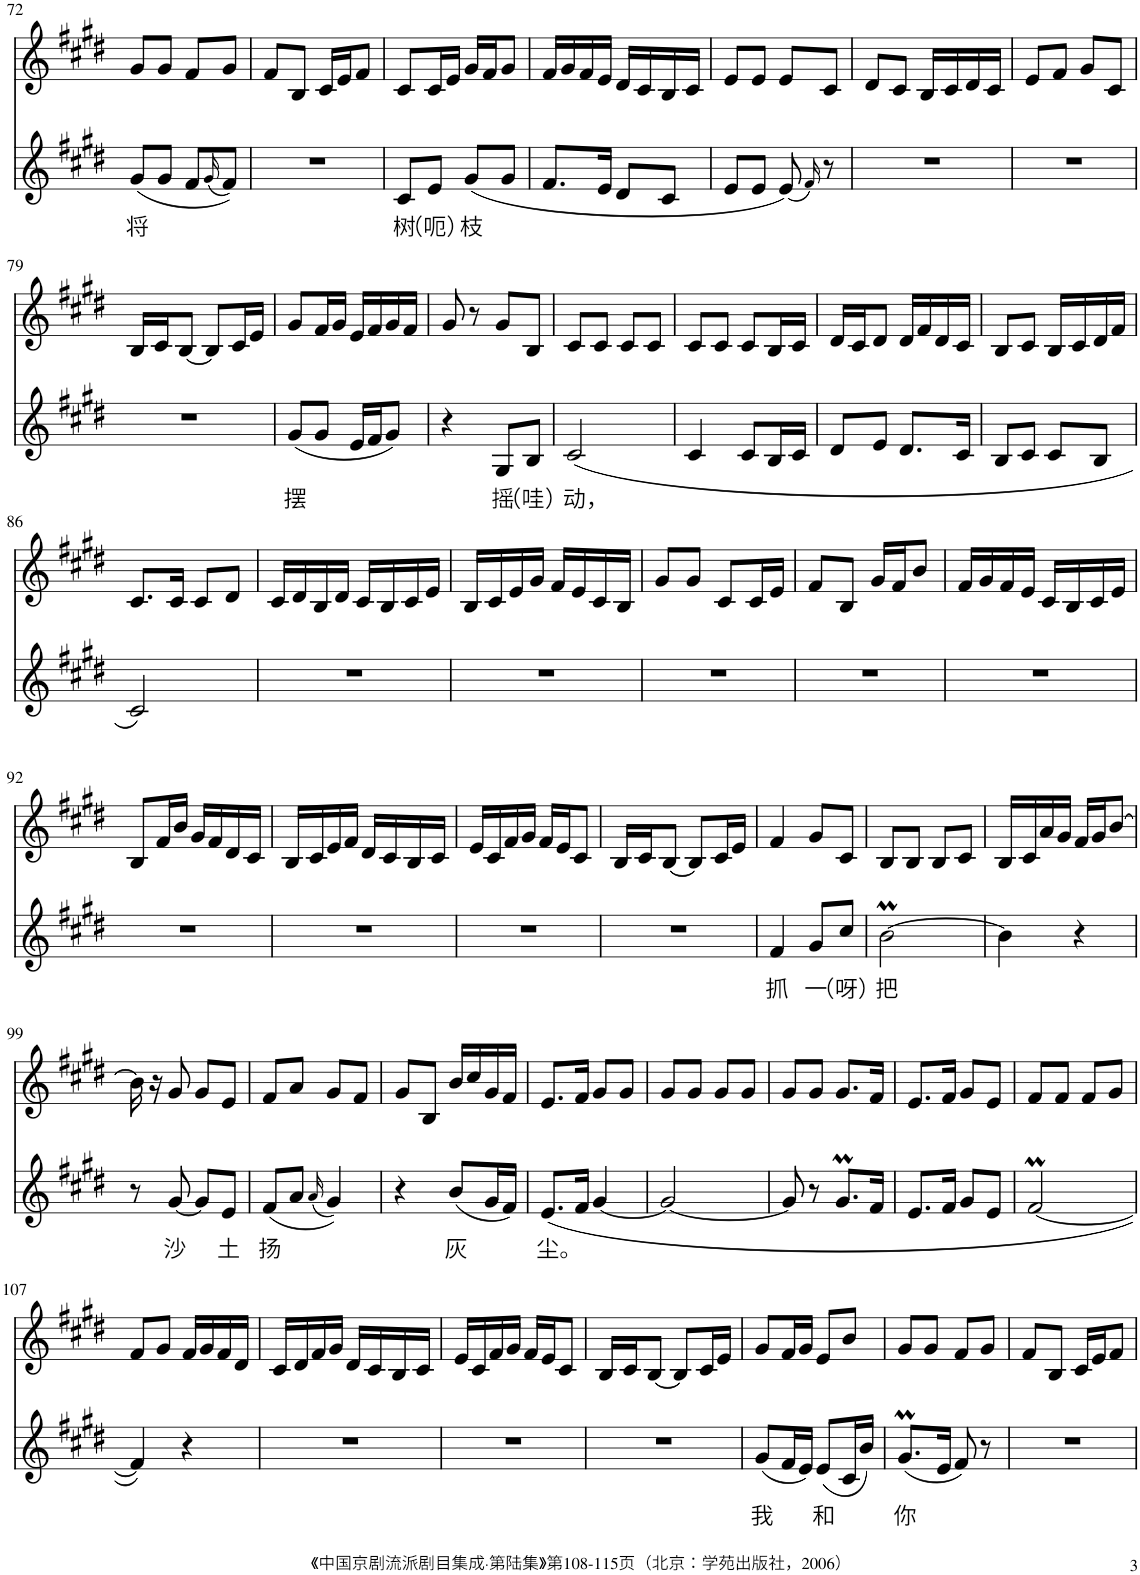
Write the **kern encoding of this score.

**kern	**text	**kern
*part2	*part2	*part1
*staff2	*staff2	*staff1
*I"Piano	*	*I"Piano
*I'Pno	*	*I'Pno
!!LO:PB:g=z
*clefG2	*	*clefG2
*k[f#c#g#d#]	*	*k[f#c#g#d#]
*M2/4	*	*M2/4
=72	=72	=72
!	!LO:LY:b	!
(8g#/L	将	8g#/L
8g#/J	.	8g#/J
8f#/L	.	8f#/L
(16qg#/	.	.
8f#/J))	.	8g#/J
=73	=73	=73
2r	.	8f#/L
.	.	8B/J
.	.	16c#/LL
.	.	16e/J
.	.	8f#/J
=74	=74	=74
!	!LO:LY:b	!
8c#/L	树	8c#/L
!	!LO:LY:b	!
8e/J	（呃）	16c#/L
.	.	16e/JJ
!	!LO:LY:b	!
(8g#/L	枝	16g#/LL
.	.	16f#/J
8g#/J	.	8g#/J
=75	=75	=75
8.f#/L	.	16f#/LL
.	.	16g#/
.	.	16f#/
16e/Jk	.	16e/JJ
8d#/L	.	16d#/LL
.	.	16c#/
8c#/J	.	16B/
.	.	16c#/JJ
=76	=76	=76
8e/L	.	8e/L
8e/J	.	8e/J
(8e/)	.	8e/L
16qf#/)	.	.
8r	.	8c#/J
=77	=77	=77
2r	.	8d#/L
.	.	8c#/J
.	.	16B/LL
.	.	16c#/
.	.	16d#/
.	.	16c#/JJ
=78	=78	=78
2r	.	8e/L
.	.	8f#/J
.	.	8g#/L
.	.	8c#/J
!!LO:LB:g=z
=79	=79	=79
2r	.	16B/LL
.	.	16c#/J
.	.	[8B/J
.	.	8B/L]
.	.	16c#/L
.	.	16e/JJ
=80	=80	=80
!	!LO:LY:b	!
(8g#/L	摆	8g#/L
8g#/J	.	16f#/L
.	.	16g#/JJ
16e/LL	.	16e/LL
16f#/J	.	16f#/
8g#/J)	.	16g#/
.	.	16f#/JJ
=81	=81	=81
4r	.	8g#/
.	.	8r
!	!LO:LY:b	!
8G#/L	摇	8g#/L
!	!LO:LY:b	!
8B/J	（哇）	8B/J
=82	=82	=82
!	!LO:LY:b	!
(2c#/	动，	8c#/L
.	.	8c#/J
.	.	8c#/L
.	.	8c#/J
=83	=83	=83
4c#/	.	8c#/L
.	.	8c#/J
8c#/L	.	8c#/L
16B/L	.	16B/L
16c#/JJ	.	16c#/JJ
=84	=84	=84
8d#/L	.	16d#/LL
.	.	16c#/J
8e/J	.	8d#/J
8.d#/L	.	16d#/LL
.	.	16f#/
.	.	16d#/
16c#/Jk	.	16c#/JJ
=85	=85	=85
8B/L	.	8B/L
8c#/J	.	8c#/J
8c#/L	.	16B/LL
.	.	16c#/
8B/J	.	16d#/
.	.	16f#/JJ
!!LO:LB:g=z
=86	=86	=86
2c#/)	.	8.c#/L
.	.	16c#/Jk
.	.	8c#/L
.	.	8d#/J
=87	=87	=87
2r	.	16c#/LL
.	.	16d#/
.	.	16B/
.	.	16d#/JJ
.	.	16c#/LL
.	.	16B/
.	.	16c#/
.	.	16e/JJ
=88	=88	=88
2r	.	16B/LL
.	.	16c#/
.	.	16e/
.	.	16g#/JJ
.	.	16f#/LL
.	.	16e/
.	.	16c#/
.	.	16B/JJ
=89	=89	=89
2r	.	8g#/L
.	.	8g#/J
.	.	8c#/L
.	.	16c#/L
.	.	16e/JJ
=90	=90	=90
2r	.	8f#/L
.	.	8B/J
.	.	16g#/LL
.	.	16f#/J
.	.	8b/J
=91	=91	=91
2r	.	16f#/LL
.	.	16g#/
.	.	16f#/
.	.	16e/JJ
.	.	16c#/LL
.	.	16B/
.	.	16c#/
.	.	16e/JJ
!!LO:LB:g=z
=92	=92	=92
2r	.	8B/L
.	.	16f#/L
.	.	16b/JJ
.	.	16g#/LL
.	.	16f#/
.	.	16d#/
.	.	16c#/JJ
=93	=93	=93
2r	.	16B/LL
.	.	16c#/
.	.	16e/
.	.	16f#/JJ
.	.	16d#/LL
.	.	16c#/
.	.	16B/
.	.	16c#/JJ
=94	=94	=94
2r	.	16e/LL
.	.	16c#/
.	.	16f#/
.	.	16g#/JJ
.	.	16f#/LL
.	.	16e/J
.	.	8c#/J
=95	=95	=95
2r	.	16B/LL
.	.	16c#/J
.	.	[8B/J
.	.	8B/L]
.	.	16c#/L
.	.	16e/JJ
=96	=96	=96
!	!LO:LY:b	!
4f#/	抓	4f#/
!	!LO:LY:b	!
8g#/L	一	8g#/L
!	!LO:LY:b	!
8cc#/J	（呀）	8c#/J
=97	=97	=97
!	!LO:LY:b	!
[2bM\	把	8B/L
.	.	8B/J
.	.	8B/L
.	.	8c#/J
=98	=98	=98
4b\]	.	16B/LL
.	.	16c#/
.	.	16a/
.	.	16g#/JJ
4r	.	16f#/LL
.	.	16g#/J
.	.	[8b/J
!!LO:LB:g=z
=99	=99	=99
8r	.	16b\]
.	.	16r
!	!LO:LY:b	!
[8g#/	沙	8g#/
8g#/L]	.	8g#/L
!	!LO:LY:b	!
8e/J	土	8e/J
=100	=100	=100
!	!LO:LY:b	!
(8f#/L	扬	8f#/L
8a/J	.	8a/J
(16qa/	.	.
4g#/))	.	8g#/L
.	.	8f#/J
=101	=101	=101
4r	.	8g#/L
.	.	8B/J
!	!LO:LY:b	!
(8b/L	灰	16b/LL
.	.	16cc#/
16g#/L	.	16g#/
16f#/JJ)	.	16f#/JJ
=102	=102	=102
!	!LO:LY:b	!
(8.e/L	尘。	8.e/L
16f#/Jk	.	16f#/Jk
[4g#/	.	8g#/L
.	.	8g#/J
=103	=103	=103
2g#/_	.	8g#/L
.	.	8g#/J
.	.	8g#/L
.	.	8g#/J
=104	=104	=104
8g#/]	.	8g#/L
8r	.	8g#/J
8.g#m/L	.	8.g#/L
16f#/Jk	.	16f#/Jk
=105	=105	=105
8.e/L	.	8.e/L
16f#/Jk	.	16f#/Jk
8g#/L	.	8g#/L
8e/J	.	8e/J
=106	=106	=106
[2f#M/	.	8f#/L
.	.	8f#/J
.	.	8f#/L
.	.	8g#/J
!!LO:LB:g=z
=107	=107	=107
4f#/])	.	8f#/L
.	.	8g#/J
4r	.	16f#/LL
.	.	16g#/
.	.	16f#/
.	.	16d#/JJ
=108	=108	=108
2r	.	16c#/LL
.	.	16d#/
.	.	16f#/
.	.	16g#/JJ
.	.	16d#/LL
.	.	16c#/
.	.	16B/
.	.	16c#/JJ
=109	=109	=109
2r	.	16e/LL
.	.	16c#/
.	.	16f#/
.	.	16g#/JJ
.	.	16f#/LL
.	.	16e/J
.	.	8c#/J
=110	=110	=110
2r	.	16B/LL
.	.	16c#/J
.	.	[8B/J
.	.	8B/L]
.	.	16c#/L
.	.	16e/JJ
=111	=111	=111
!	!LO:LY:b	!
(8g#/L	我	8g#/L
16f#/L	.	16f#/L
16e/JJ)	.	16g#/JJ
!	!LO:LY:b	!
(8e/L	和	8e/L
16c#/L	.	8b/J
16b/JJ)	.	.
=112	=112	=112
!	!LO:LY:b	!
(8.g#m/L	你	8g#/L
.	.	8g#/J
16e/Jk	.	.
8f#/)	.	8f#/L
8r	.	8g#/J
=113	=113	=113
2r	.	8f#/L
.	.	8B/J
.	.	16c#/LL
.	.	16e/J
.	.	8f#/J
=	=	=
*-	*-	*-
